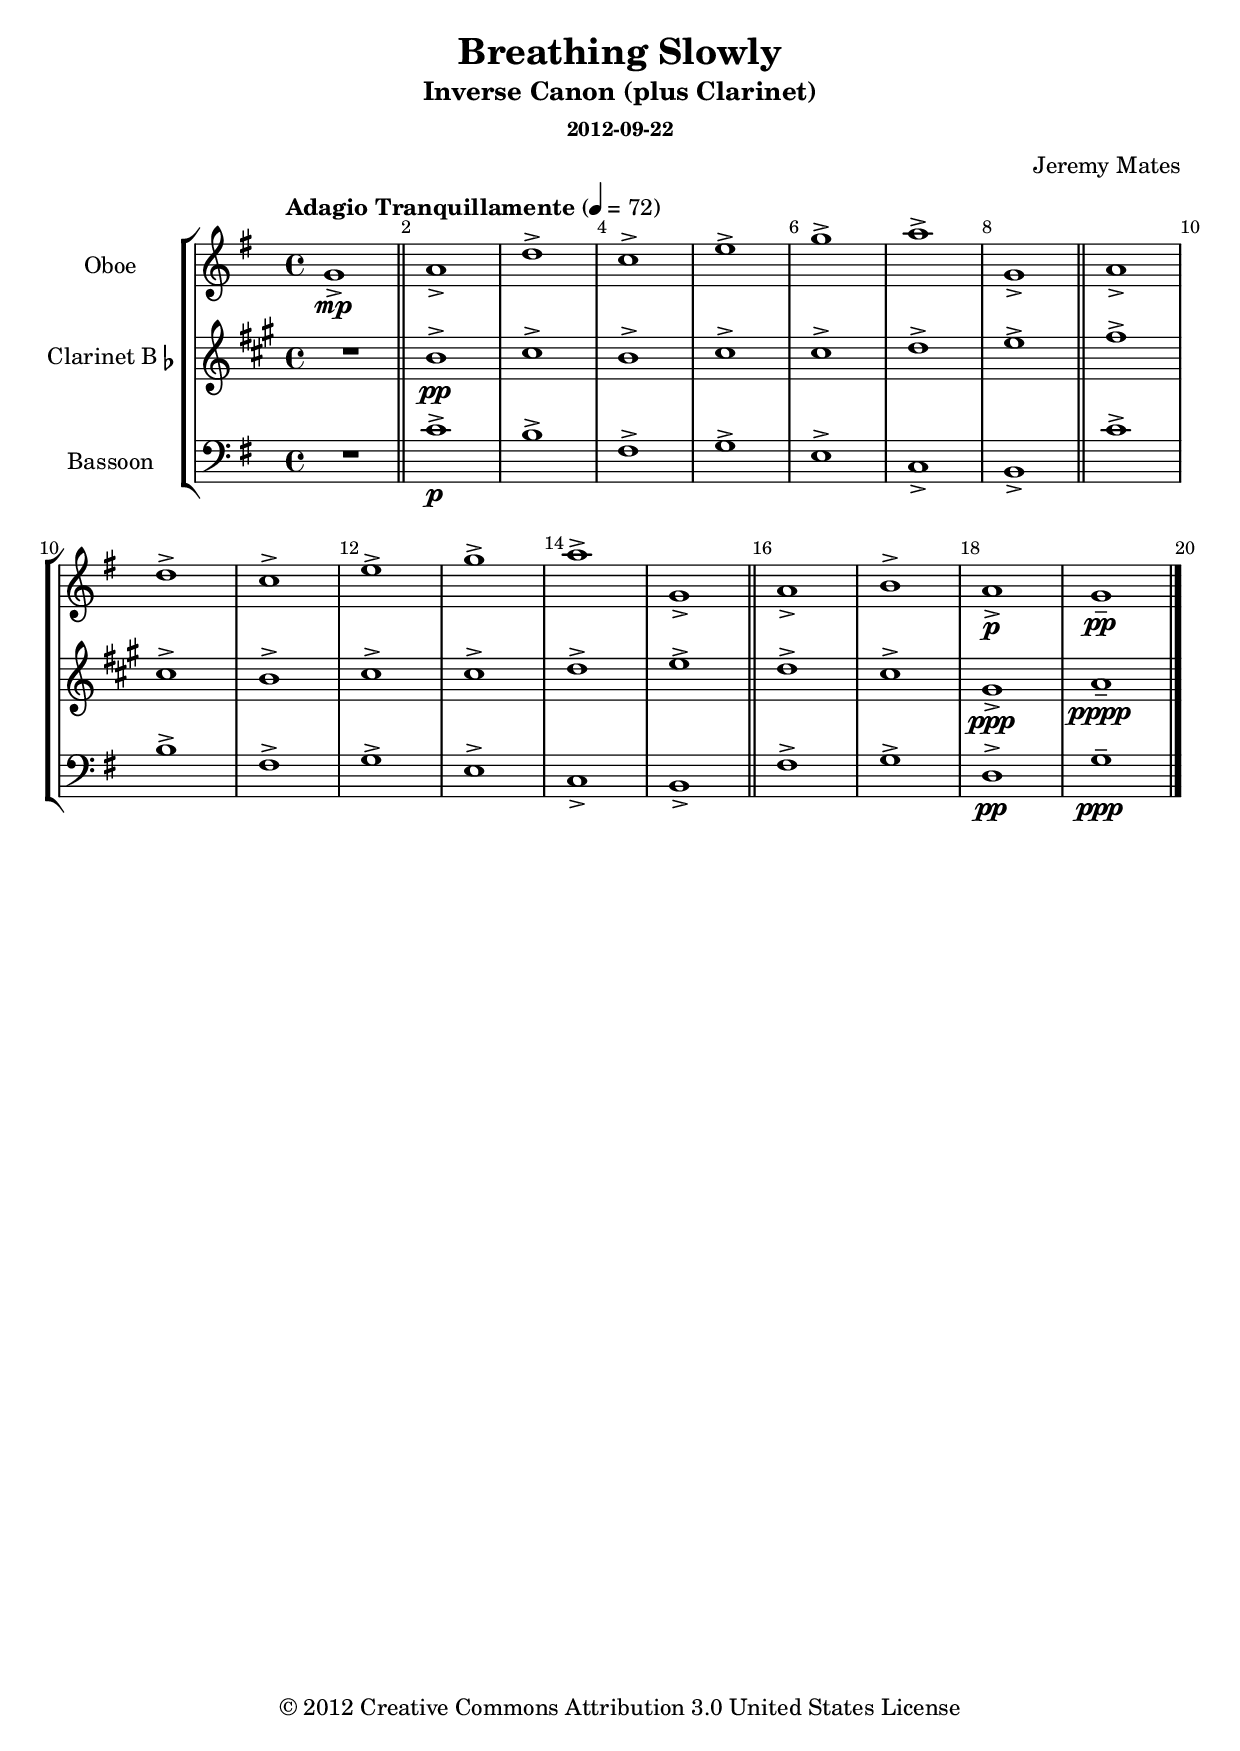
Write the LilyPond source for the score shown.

% LilyPond engraving system - http://www.lilypond.org/
%
% Inverse Canon (plus a Clarinet).

\version "2.16.0"
\include "articulate.ly"

\header {
  title       = "Breathing Slowly"
  subtitle    = "Inverse Canon (plus Clarinet)"
  subsubtitle = "2012-09-22"
  composer    = "Jeremy Mates"
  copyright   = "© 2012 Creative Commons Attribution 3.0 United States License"
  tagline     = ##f
}

keytempoetc = {
  \tempo "Adagio Tranquillamente" 4=72
  \time 4/4
}

voiceone = \relative g' {
  \keytempoetc
  \key g \major
  \clef treble

  g1->\mp
  \bar "||"
  a-> d-> c-> e-> g-> a-> g,->
  \bar "||"
  a-> d-> c-> e-> g-> a-> g,->
  \bar "||"
  a-> b-> a->\p g--\pp
}

voicetwo = \relative c' {
  \keytempoetc
  \key g \major
  \clef bass

  R1
  \bar "||"
  c->\p b-> fis-> g-> e-> c-> b->
  \bar "||"
  c'-> b-> fis-> g-> e-> c-> b->
  \bar "||"
  
  fis'-> g-> d->\pp g--\ppp
}

voicethree = \relative a' {
  % for Clarinet
  \transposition bes
  \keytempoetc
  \key a \major
  \clef treble

  R1
  \bar "||"
  b1->\pp cis1-> b1-> cis-> cis-> d-> e->
  \bar "||"
  fis1-> cis1-> b1-> cis-> cis-> d-> e->
  \bar "||"
  d-> cis-> gis->\ppp a--\pppp
}

%                                                                           %
%%%%%%%%%%%%%%%%%%%%%%%%%%%%%%%     Misc.     %%%%%%%%%%%%%%%%%%%%%%%%%%%%%%%
%                                                                           %

upper = {
  \set Staff.instrumentName = #"Oboe"
  \set Staff.midiInstrument = #"oboe"
  \voiceone

  \bar "|."
}

middle = {
  \set Staff.instrumentName = \markup { Clarinet B\flat }
  \set Staff.midiInstrument = #"clarinet"
  \voicethree

  \bar "|."
}

lower = {
  \set Staff.instrumentName = #"Bassoon"
  \set Staff.midiInstrument = #"bassoon"
  \voicetwo

  \bar "|."
}

theblackdots = {
  <<
    \new StaffGroup <<
      \override Score.BarNumber #'break-visibility = #'#(#t #t #t)
      \set Score.barNumberVisibility = #(every-nth-bar-number-visible 2)

      \new Staff = "upper" \upper
      \new Staff = "middle" \middle
      \new Staff = "lower" \lower
    >>
  >>
}

themusic = {
  <<
    \new PianoStaff <<
      \set Score.midiChannelMapping = #'instrument
      \new Staff = "upper" \upper
      \new Staff = "middle" \middle
      \new Staff = "lower" \lower
    >>
  >>
}

\score {
  \theblackdots
  \layout { indent = 2.3\cm }
}
\score {
% DBG
  \unfoldRepeats \themusic
% \unfoldRepeats \articulate { \themusic }
% \articulate { \themusic }
  \midi { }
}
